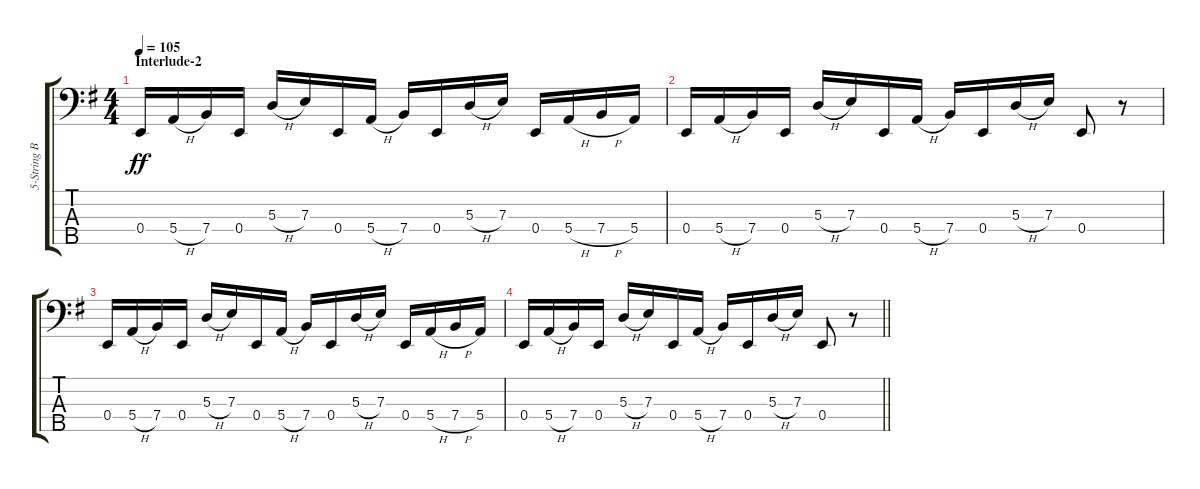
\track ("5-String Bass" "5-String B") {instrument slapbass1}
\staff {score tabs}
\tuning (G2 D2 A1 E1 B0) {hide}
\ts (4 4)
\section ("" "Interlude-2")
\tempo 105
\clef f4
\ks g
0.4.16{dy ff} 5.4{h}.16 7.4.16 0.4.16 5.3{h}.16 7.3.16 0.4.16 5.4{h}.16 7.4.16 0.4.16 5.3{h}.16 7.3.16 0.4.16 5.4{h}.16 7.4{h}.16 5.4.16 |
0.4.16 5.4{h}.16 7.4.16 0.4.16 5.3{h}.16 7.3.16 0.4.16 5.4{h}.16 7.4.16 0.4.16 5.3{h}.16 7.3.16 0.4.8 r.8 |
0.4.16 5.4{h}.16 7.4.16 0.4.16 5.3{h}.16 7.3.16 0.4.16 5.4{h}.16 7.4.16 0.4.16 5.3{h}.16 7.3.16 0.4.16 5.4{h}.16 7.4{h}.16 5.4.16 |
\barLineRight lightlight
0.4.16 5.4{h}.16 7.4.16 0.4.16 5.3{h}.16 7.3.16 0.4.16 5.4{h}.16 7.4.16 0.4.16 5.3{h}.16 7.3.16 0.4.8 r.8
